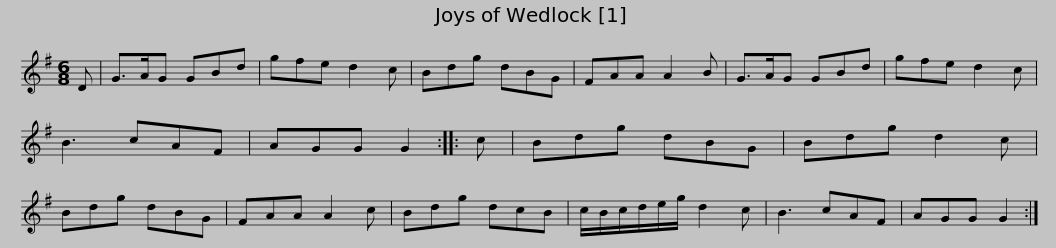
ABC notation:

X:1
L:1/8
M:6/8
I:linebreak $
K:G
V:1 treble
V:1
 D | G>AG GBd | gfe d2 c | Bdg dBG | FAA A2 B | %5
 G>AG GBd | gfe d2 c | B3 cAF | AGG G2 ::$ c | %10
 Bdg dBG | Bdg d2 c | Bdg dBG | FAA A2 c | Bdg dcB | %15
 c/B/c/d/e/g/ d2 c | B3 cAF |$ AGG G2 :| %18
